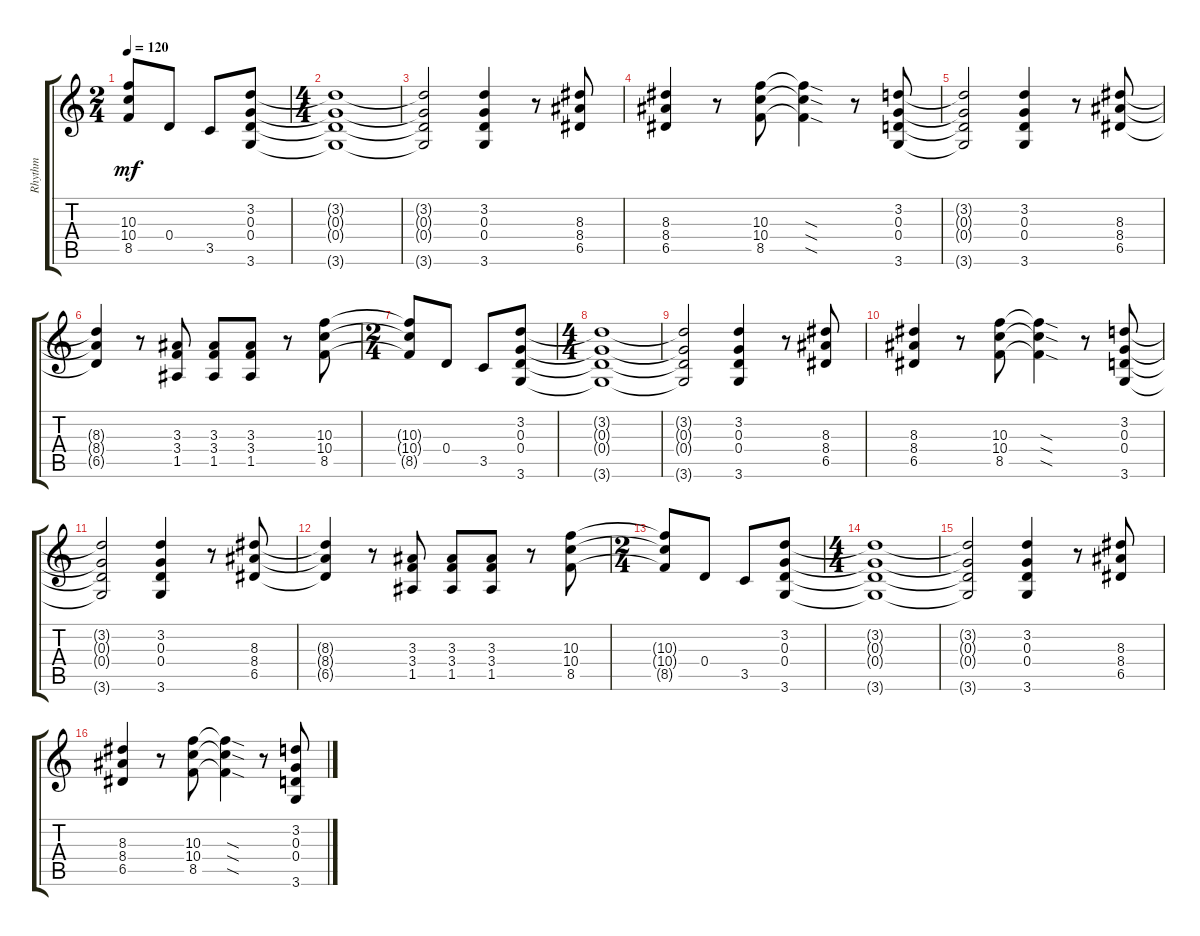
\track ("Rhythm" "Rhythm") {instrument overdrivenguitar}
\staff {score tabs}
\tuning (E4 B3 G3 D3 A2 E2) {hide}
\ts (2 4)
\tempo 120
\clef g2
\ks c
(10.3{t} 10.4{t} 8.5{t}).8{dy mf} 0.4.8 3.5.8 (3.2 0.3 0.4 3.6).8 |
\ts (4 4)
(3.2{t} 0.3{t} 0.4{t} 3.6{t}).1 |
(3.2{t} 0.3{t} 0.4{t} 3.6{t}).2 (3.2 0.3 0.4 3.6).4 r.8 (8.3 8.4 6.5).8 |
(8.3 8.4 6.5).4 r.8 (10.3 10.4 8.5).8 (10.3{sod t} 10.4{sod t} 8.5{sod t}).4 r.8 (3.2 0.3 0.4 3.6).8 |
(3.2{t} 0.3{t} 0.4{t} 3.6{t}).2 (3.2 0.3 0.4 3.6).4 r.8 (8.3 8.4 6.5).8 |
(8.3{t} 8.4{t} 6.5{t}).4 r.8 (3.3 3.4 1.5).8 (3.3 3.4 1.5).8 (3.3 3.4 1.5).8 r.8 (10.3 10.4 8.5).8 |
\ts (2 4)
(10.3{t} 10.4{t} 8.5{t}).8 0.4.8 3.5.8 (3.2 0.3 0.4 3.6).8 |
\ts (4 4)
(3.2{t} 0.3{t} 0.4{t} 3.6{t}).1 |
(3.2{t} 0.3{t} 0.4{t} 3.6{t}).2 (3.2 0.3 0.4 3.6).4 r.8 (8.3 8.4 6.5).8 |
(8.3 8.4 6.5).4 r.8 (10.3 10.4 8.5).8 (10.3{sod t} 10.4{sod t} 8.5{sod t}).4 r.8 (3.2 0.3 0.4 3.6).8 |
(3.2{t} 0.3{t} 0.4{t} 3.6{t}).2 (3.2 0.3 0.4 3.6).4 r.8 (8.3 8.4 6.5).8 |
(8.3{t} 8.4{t} 6.5{t}).4 r.8 (3.3 3.4 1.5).8 (3.3 3.4 1.5).8 (3.3 3.4 1.5).8 r.8 (10.3 10.4 8.5).8 |
\ts (2 4)
(10.3{t} 10.4{t} 8.5{t}).8 0.4.8 3.5.8 (3.2 0.3 0.4 3.6).8 |
\ts (4 4)
(3.2{t} 0.3{t} 0.4{t} 3.6{t}).1 |
(3.2{t} 0.3{t} 0.4{t} 3.6{t}).2 (3.2 0.3 0.4 3.6).4 r.8 (8.3 8.4 6.5).8 |
(8.3 8.4 6.5).4 r.8 (10.3 10.4 8.5).8 (10.3{sod t} 10.4{sod t} 8.5{sod t}).4 r.8 (3.2 0.3 0.4 3.6).8
